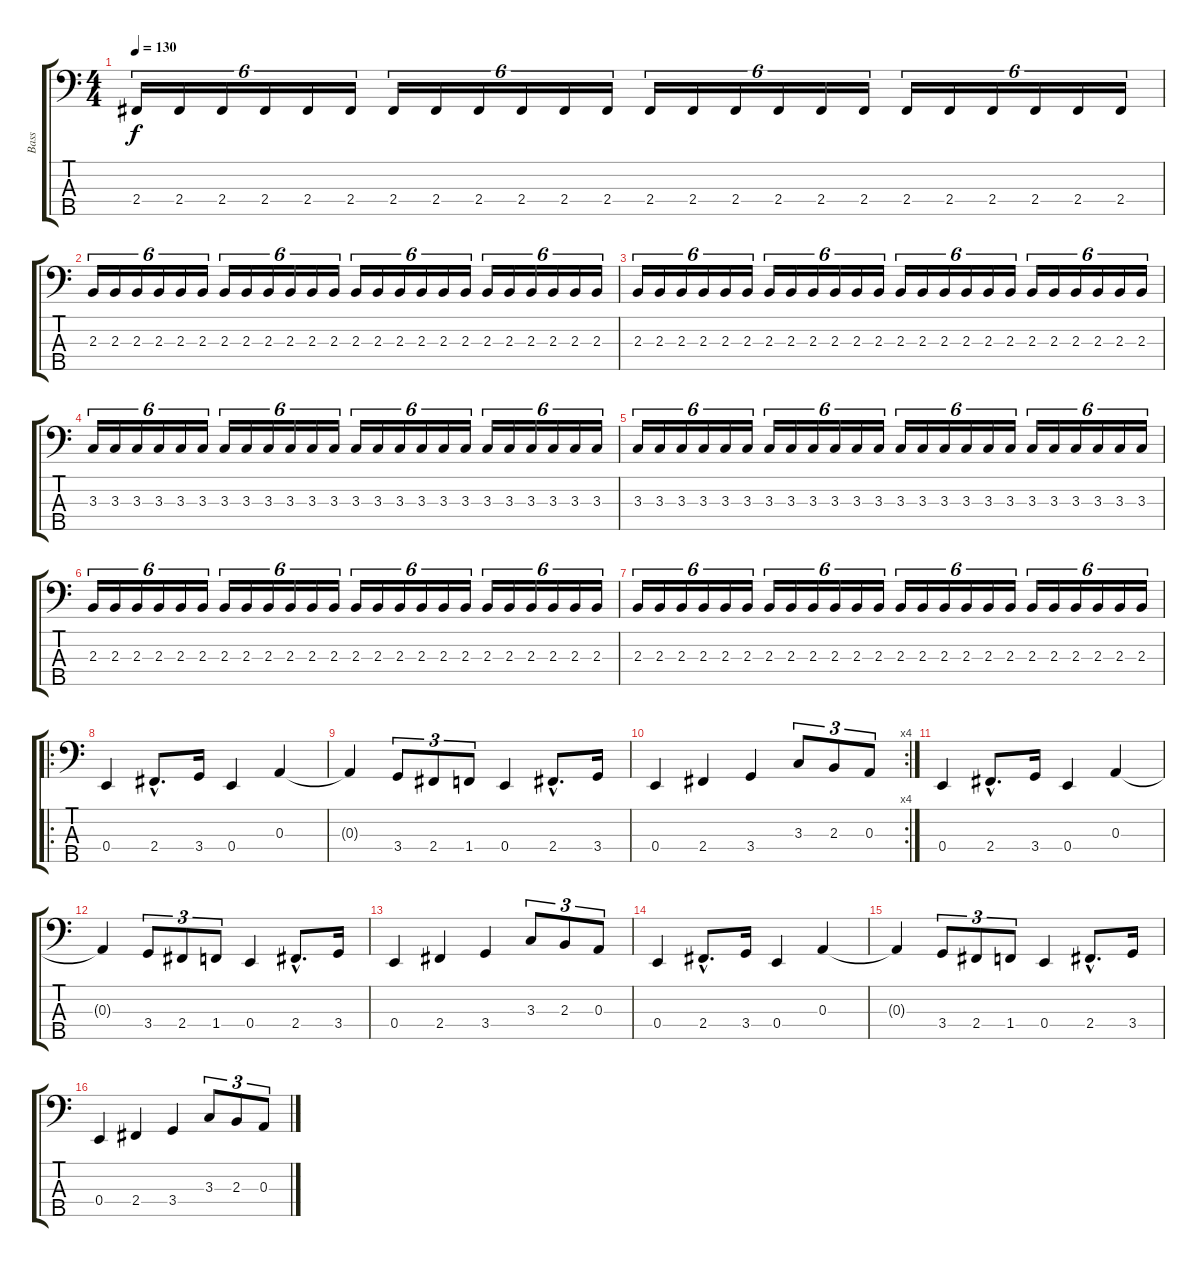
\track ("Bass" "Bass") {instrument electricbassfinger}
\staff {score tabs}
\tuning (G2 D2 A1 E1 B0) {hide}
\ts (4 4)
\tempo 130
\clef f4
\ks c
2.4.16{tu (6 4) dy f} 2.4.16{tu (6 4)} 2.4.16{tu (6 4)} 2.4.16{tu (6 4)} 2.4.16{tu (6 4)} 2.4.16{tu (6 4)} 2.4.16{tu (6 4)} 2.4.16{tu (6 4)} 2.4.16{tu (6 4)} 2.4.16{tu (6 4)} 2.4.16{tu (6 4)} 2.4.16{tu (6 4)} 2.4.16{tu (6 4)} 2.4.16{tu (6 4)} 2.4.16{tu (6 4)} 2.4.16{tu (6 4)} 2.4.16{tu (6 4)} 2.4.16{tu (6 4)} 2.4.16{tu (6 4)} 2.4.16{tu (6 4)} 2.4.16{tu (6 4)} 2.4.16{tu (6 4)} 2.4.16{tu (6 4)} 2.4.16{tu (6 4)} |
2.3.16{tu (6 4)} 2.3.16{tu (6 4)} 2.3.16{tu (6 4)} 2.3.16{tu (6 4)} 2.3.16{tu (6 4)} 2.3.16{tu (6 4)} 2.3.16{tu (6 4)} 2.3.16{tu (6 4)} 2.3.16{tu (6 4)} 2.3.16{tu (6 4)} 2.3.16{tu (6 4)} 2.3.16{tu (6 4)} 2.3.16{tu (6 4)} 2.3.16{tu (6 4)} 2.3.16{tu (6 4)} 2.3.16{tu (6 4)} 2.3.16{tu (6 4)} 2.3.16{tu (6 4)} 2.3.16{tu (6 4)} 2.3.16{tu (6 4)} 2.3.16{tu (6 4)} 2.3.16{tu (6 4)} 2.3.16{tu (6 4)} 2.3.16{tu (6 4)} |
2.3.16{tu (6 4)} 2.3.16{tu (6 4)} 2.3.16{tu (6 4)} 2.3.16{tu (6 4)} 2.3.16{tu (6 4)} 2.3.16{tu (6 4)} 2.3.16{tu (6 4)} 2.3.16{tu (6 4)} 2.3.16{tu (6 4)} 2.3.16{tu (6 4)} 2.3.16{tu (6 4)} 2.3.16{tu (6 4)} 2.3.16{tu (6 4)} 2.3.16{tu (6 4)} 2.3.16{tu (6 4)} 2.3.16{tu (6 4)} 2.3.16{tu (6 4)} 2.3.16{tu (6 4)} 2.3.16{tu (6 4)} 2.3.16{tu (6 4)} 2.3.16{tu (6 4)} 2.3.16{tu (6 4)} 2.3.16{tu (6 4)} 2.3.16{tu (6 4)} |
3.3.16{tu (6 4)} 3.3.16{tu (6 4)} 3.3.16{tu (6 4)} 3.3.16{tu (6 4)} 3.3.16{tu (6 4)} 3.3.16{tu (6 4)} 3.3.16{tu (6 4)} 3.3.16{tu (6 4)} 3.3.16{tu (6 4)} 3.3.16{tu (6 4)} 3.3.16{tu (6 4)} 3.3.16{tu (6 4)} 3.3.16{tu (6 4)} 3.3.16{tu (6 4)} 3.3.16{tu (6 4)} 3.3.16{tu (6 4)} 3.3.16{tu (6 4)} 3.3.16{tu (6 4)} 3.3.16{tu (6 4)} 3.3.16{tu (6 4)} 3.3.16{tu (6 4)} 3.3.16{tu (6 4)} 3.3.16{tu (6 4)} 3.3.16{tu (6 4)} |
3.3.16{tu (6 4)} 3.3.16{tu (6 4)} 3.3.16{tu (6 4)} 3.3.16{tu (6 4)} 3.3.16{tu (6 4)} 3.3.16{tu (6 4)} 3.3.16{tu (6 4)} 3.3.16{tu (6 4)} 3.3.16{tu (6 4)} 3.3.16{tu (6 4)} 3.3.16{tu (6 4)} 3.3.16{tu (6 4)} 3.3.16{tu (6 4)} 3.3.16{tu (6 4)} 3.3.16{tu (6 4)} 3.3.16{tu (6 4)} 3.3.16{tu (6 4)} 3.3.16{tu (6 4)} 3.3.16{tu (6 4)} 3.3.16{tu (6 4)} 3.3.16{tu (6 4)} 3.3.16{tu (6 4)} 3.3.16{tu (6 4)} 3.3.16{tu (6 4)} |
2.3.16{tu (6 4)} 2.3.16{tu (6 4)} 2.3.16{tu (6 4)} 2.3.16{tu (6 4)} 2.3.16{tu (6 4)} 2.3.16{tu (6 4)} 2.3.16{tu (6 4)} 2.3.16{tu (6 4)} 2.3.16{tu (6 4)} 2.3.16{tu (6 4)} 2.3.16{tu (6 4)} 2.3.16{tu (6 4)} 2.3.16{tu (6 4)} 2.3.16{tu (6 4)} 2.3.16{tu (6 4)} 2.3.16{tu (6 4)} 2.3.16{tu (6 4)} 2.3.16{tu (6 4)} 2.3.16{tu (6 4)} 2.3.16{tu (6 4)} 2.3.16{tu (6 4)} 2.3.16{tu (6 4)} 2.3.16{tu (6 4)} 2.3.16{tu (6 4)} |
2.3.16{tu (6 4)} 2.3.16{tu (6 4)} 2.3.16{tu (6 4)} 2.3.16{tu (6 4)} 2.3.16{tu (6 4)} 2.3.16{tu (6 4)} 2.3.16{tu (6 4)} 2.3.16{tu (6 4)} 2.3.16{tu (6 4)} 2.3.16{tu (6 4)} 2.3.16{tu (6 4)} 2.3.16{tu (6 4)} 2.3.16{tu (6 4)} 2.3.16{tu (6 4)} 2.3.16{tu (6 4)} 2.3.16{tu (6 4)} 2.3.16{tu (6 4)} 2.3.16{tu (6 4)} 2.3.16{tu (6 4)} 2.3.16{tu (6 4)} 2.3.16{tu (6 4)} 2.3.16{tu (6 4)} 2.3.16{tu (6 4)} 2.3.16{tu (6 4)} |
\ro
0.4.4 2.4{hac}.8{d} 3.4.16 0.4.4 0.3.4 |
0.3{t}.4 3.4.8{tu (3 2)} 2.4.8{tu (3 2)} 1.4.8{tu (3 2)} 0.4.4 2.4{hac}.8{d} 3.4.16 |
\rc 4
0.4.4 2.4.4 3.4.4 3.3.8{tu (3 2)} 2.3.8{tu (3 2)} 0.3.8{tu (3 2)} |
0.4.4 2.4{hac}.8{d} 3.4.16 0.4.4 0.3.4 |
0.3{t}.4 3.4.8{tu (3 2)} 2.4.8{tu (3 2)} 1.4.8{tu (3 2)} 0.4.4 2.4{hac}.8{d} 3.4.16 |
0.4.4 2.4.4 3.4.4 3.3.8{tu (3 2)} 2.3.8{tu (3 2)} 0.3.8{tu (3 2)} |
0.4.4 2.4{hac}.8{d} 3.4.16 0.4.4 0.3.4 |
0.3{t}.4 3.4.8{tu (3 2)} 2.4.8{tu (3 2)} 1.4.8{tu (3 2)} 0.4.4 2.4{hac}.8{d} 3.4.16 |
0.4.4 2.4.4 3.4.4 3.3.8{tu (3 2)} 2.3.8{tu (3 2)} 0.3.8{tu (3 2)}
